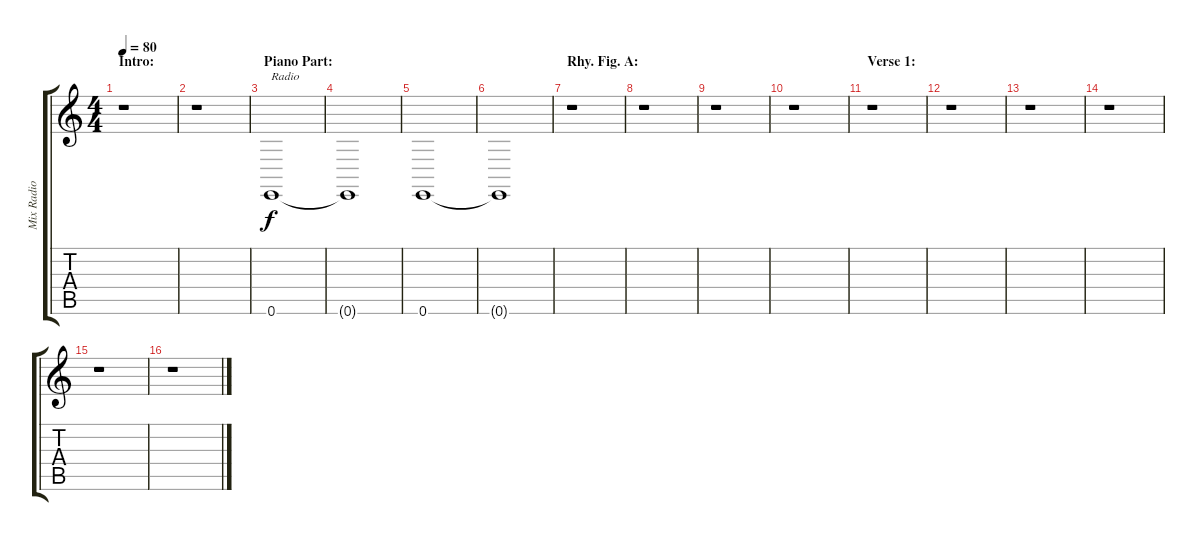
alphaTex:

\track ("Mix Radio" "Mix Radio") {instrument applause}
\staff {score tabs}
\tuning (E4 B3 G3 D3 A2 E2) {hide}
\ts (4 4)
\section ("" "Intro:")
\tempo 80
\clef g2
\ks c
r.1{dy f instrument applause} |
r.1 |
\section ("" "Piano Part:")
0.6.1{txt "Radio"} |
0.6{t}.1 |
0.6.1 |
0.6{t}.1 |
\section ("" "Rhy. Fig. A:")
r.1 |
r.1 |
r.1 |
r.1 |
\section ("" "Verse 1:")
r.1 |
r.1 |
r.1 |
r.1 |
r.1 |
r.1
